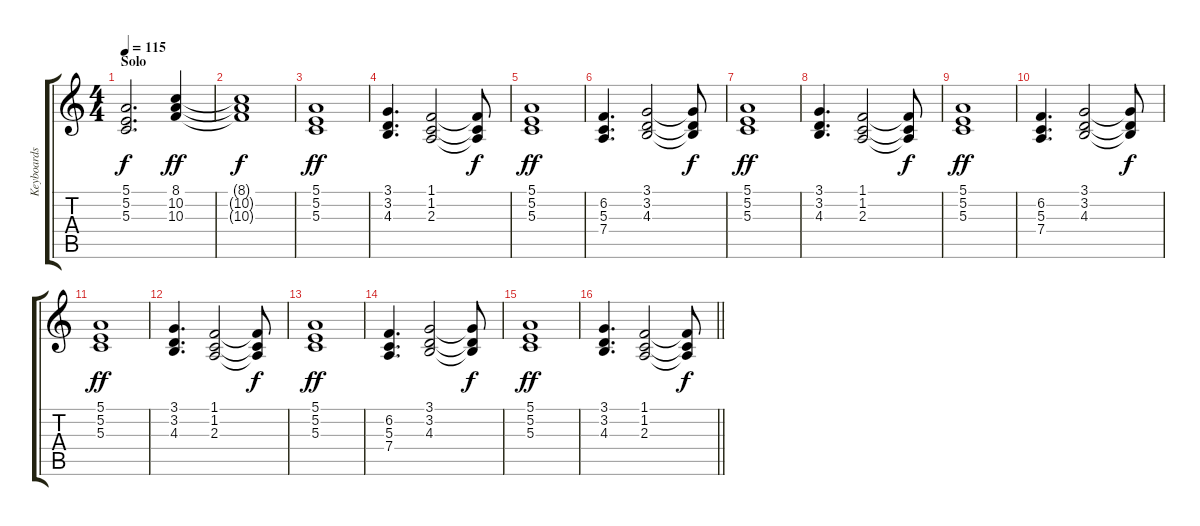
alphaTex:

\track ("Keyboards" "Keyboards") {instrument pad2warm}
\staff {score tabs}
\tuning (E4 B3 G3 D3 A2 E2) {hide}
\ts (4 4)
\section ("" "Solo")
\tempo 115
\clef g2
\ks c
(5.1 5.2 5.3).2{d dy f} (8.1 10.2 10.3).4{dy ff} |
(8.1{t} 10.2{t} 10.3{t}).1{dy f} |
(5.1 5.2 5.3).1{dy ff} |
(3.1 3.2 4.3).4{d} (1.1 1.2 2.3).2 (1.1{t} 1.2{t} 2.3{t}).8{dy f} |
(5.1 5.2 5.3).1{dy ff} |
(6.2 5.3 7.4).4{d} (3.1 3.2 4.3).2 (3.1{t} 3.2{t} 4.3{t}).8{dy f} |
(5.1 5.2 5.3).1{dy ff} |
(3.1 3.2 4.3).4{d} (1.1 1.2 2.3).2 (1.1{t} 1.2{t} 2.3{t}).8{dy f} |
(5.1 5.2 5.3).1{dy ff} |
(6.2 5.3 7.4).4{d} (3.1 3.2 4.3).2 (3.1{t} 3.2{t} 4.3{t}).8{dy f} |
(5.1 5.2 5.3).1{dy ff} |
(3.1 3.2 4.3).4{d} (1.1 1.2 2.3).2 (1.1{t} 1.2{t} 2.3{t}).8{dy f} |
(5.1 5.2 5.3).1{dy ff} |
(6.2 5.3 7.4).4{d} (3.1 3.2 4.3).2 (3.1{t} 3.2{t} 4.3{t}).8{dy f} |
(5.1 5.2 5.3).1{dy ff} |
\barLineRight lightlight
(3.1 3.2 4.3).4{d} (1.1 1.2 2.3).2 (1.1{t} 1.2{t} 2.3{t}).8{dy f}
